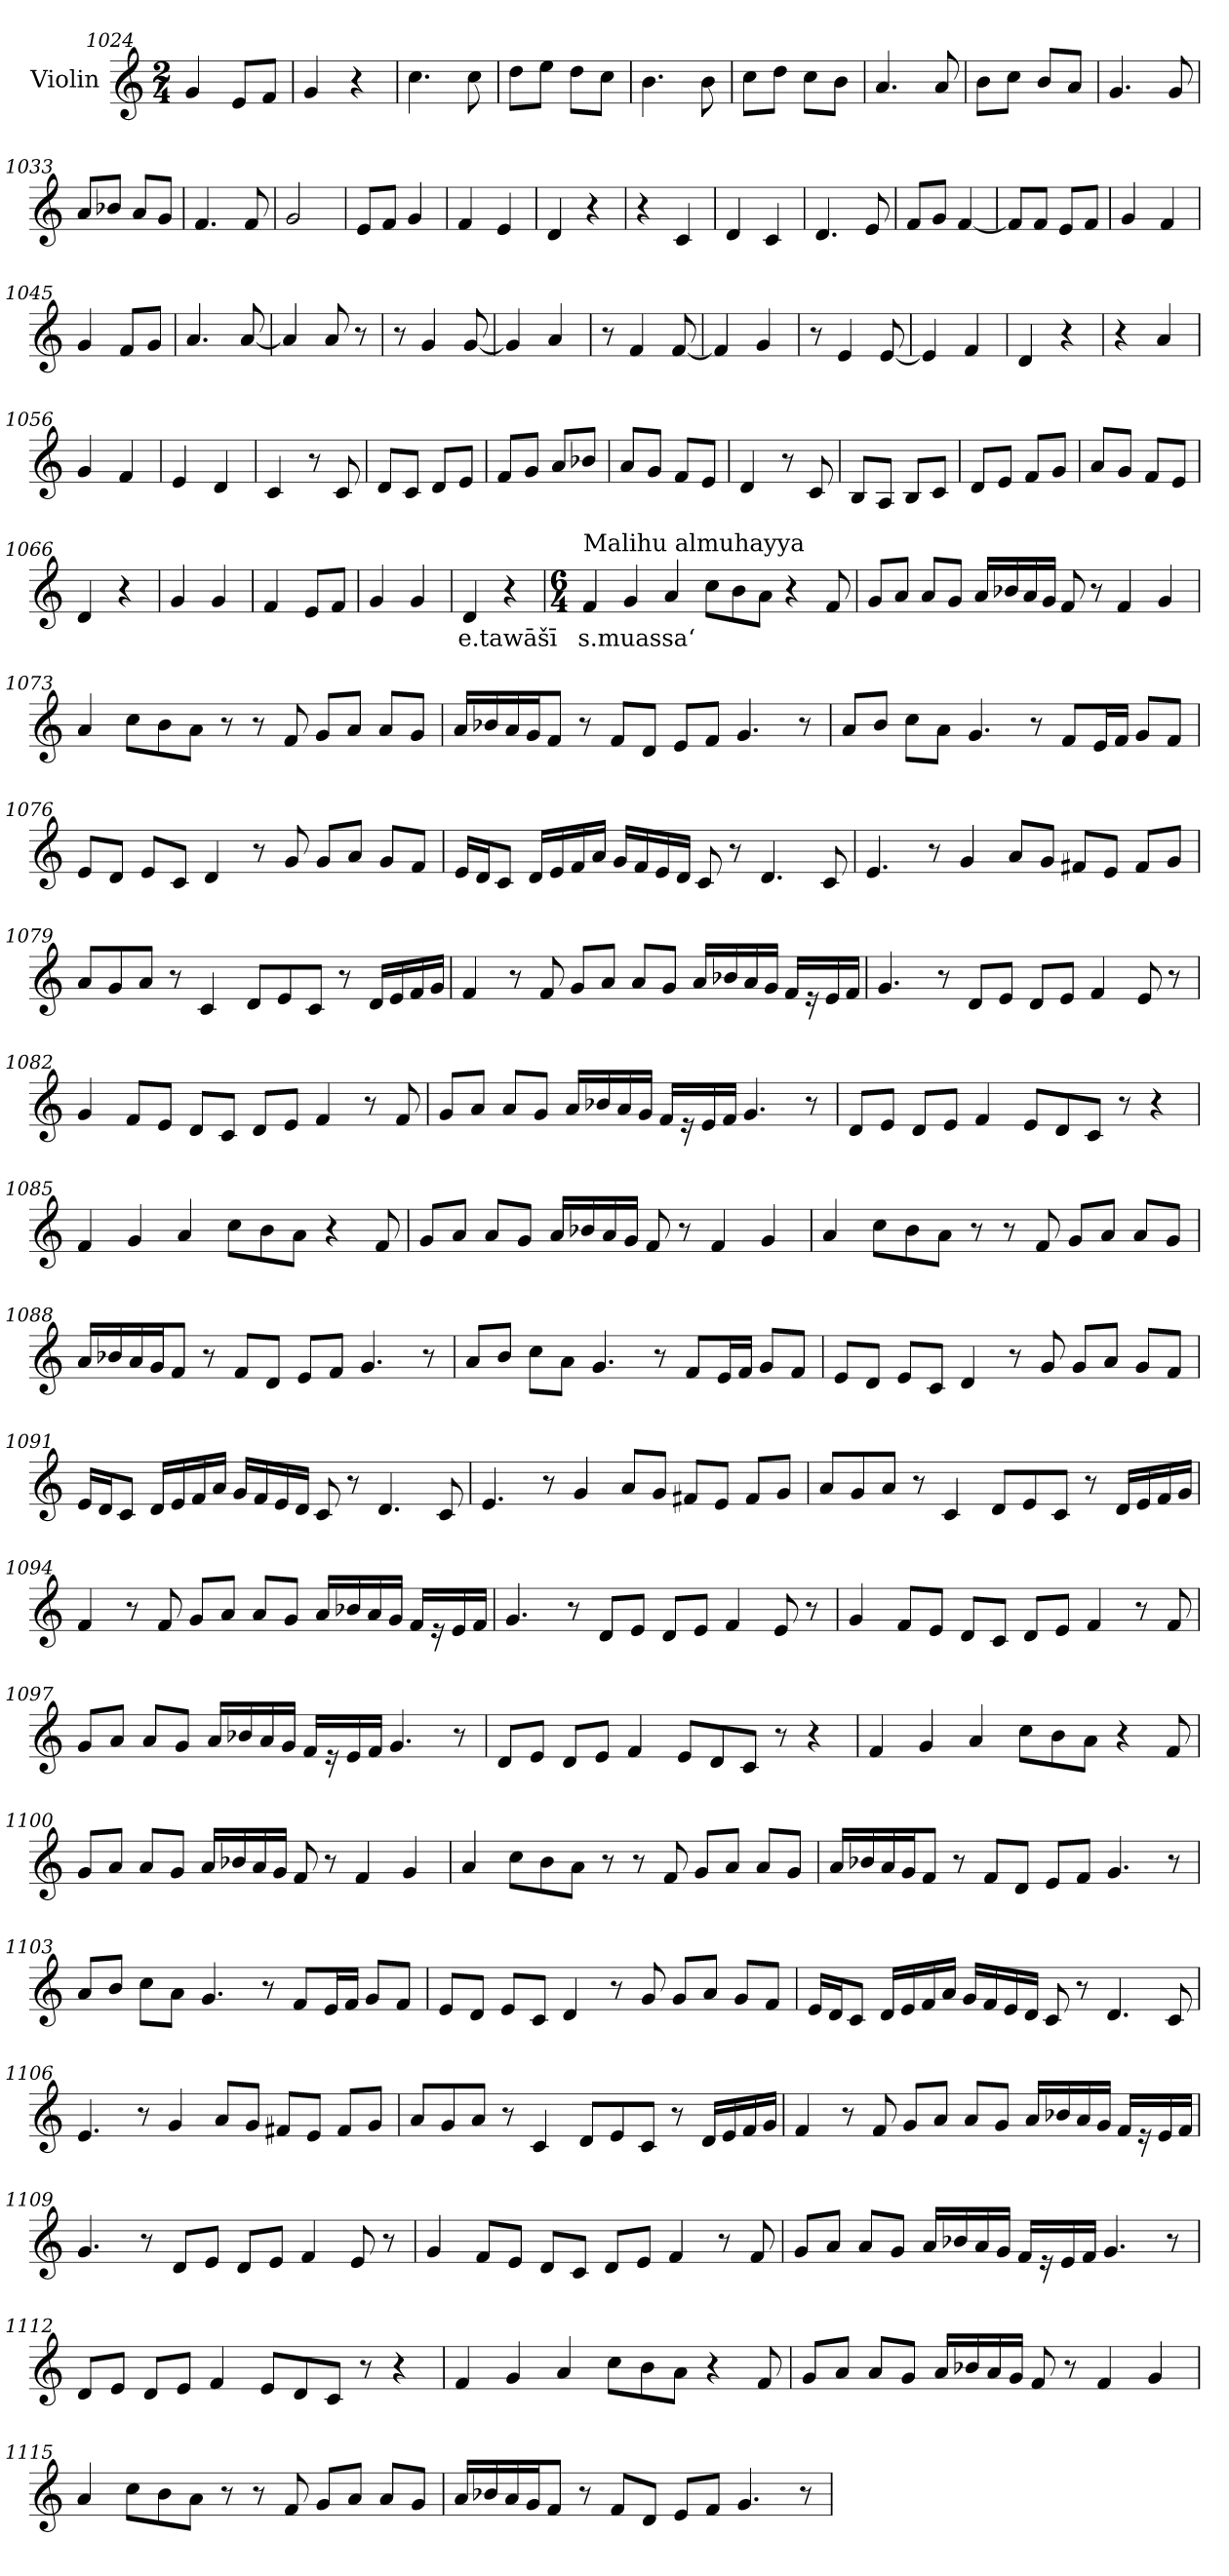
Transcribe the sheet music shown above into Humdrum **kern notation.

**kern	**text
*part1	*part1
*staff1	*staff1
*I"Violin	*
*clefG2	*
*k[]	*
*M2/4	*
=1024	=1024
4g/	.
8e/L	.
8f/J	.
=1025	=1025
4g/	.
4r	.
=1026	=1026
4.cc\	.
8cc\	.
=1027	=1027
8dd\L	.
8ee\J	.
8dd\L	.
8cc\J	.
=1028	=1028
4.b\	.
8b\	.
=1029	=1029
8cc\L	.
8dd\J	.
8cc\L	.
8b\J	.
=1030	=1030
4.a/	.
8a/	.
=1031	=1031
8b\L	.
8cc\J	.
8b/L	.
8a/J	.
=1032	=1032
4.g/	.
8g/	.
!!LO:LB:g=z
=1033	=1033
8a/L	.
8b-X/J	.
8a/L	.
8g/J	.
=1034	=1034
4.f/	.
8f/	.
=1035	=1035
2g/	.
=1036	=1036
8e/L	.
8f/J	.
4g/	.
=1037	=1037
4f/	.
4e/	.
=1038	=1038
4d/	.
4r	.
=1039	=1039
4r	.
4c/	.
=1040	=1040
4d/	.
4c/	.
=1041	=1041
4.d/	.
8e/	.
=1042	=1042
8f/L	.
8g/J	.
[4f/	.
!!LO:LB:g=z
=1043	=1043
8f/L]	.
8f/J	.
8e/L	.
8f/J	.
=1044	=1044
4g/	.
4f/	.
=1045	=1045
4g/	.
8f/L	.
8g/J	.
=1046	=1046
4.a/	.
[8a/	.
=1047	=1047
4a/]	.
8a/	.
8r	.
=1048	=1048
8r	.
4g/	.
[8g/	.
=1049	=1049
4g/]	.
4a/	.
=1050	=1050
8r	.
4f/	.
[8f/	.
=1051	=1051
4f/]	.
4g/	.
!!LO:LB:g=z
=1052	=1052
8r	.
4e/	.
[8e/	.
=1053	=1053
4e/]	.
4f/	.
=1054	=1054
4d/	.
4r	.
=1055	=1055
4r	.
4a/	.
=1056	=1056
4g/	.
4f/	.
=1057	=1057
4e/	.
4d/	.
=1058	=1058
4c/	.
8r	.
8c/	.
=1059	=1059
8d/L	.
8c/J	.
8d/L	.
8e/J	.
=1060	=1060
8f/L	.
8g/J	.
8a/L	.
8b-X/J	.
!!LO:LB:g=z
=1061	=1061
8a/L	.
8g/J	.
8f/L	.
8e/J	.
=1062	=1062
4d/	.
8r	.
8c/	.
=1063	=1063
8B/L	.
8A/J	.
8B/L	.
8c/J	.
=1064	=1064
8d/L	.
8e/J	.
8f/L	.
8g/J	.
=1065	=1065
8a/L	.
8g/J	.
8f/L	.
8e/J	.
=1066	=1066
4d/	.
4r	.
=1067	=1067
4g/	.
4g/	.
=1068	=1068
4f/	.
8e/L	.
8f/J	.
=1069	=1069
4g/	.
4g/	.
!!LO:LB:g=z
=1070	=1070
!	!LO:LY:b
4d/	e.tawāšī
4r	.
=1071	=1071
*M6/4	*
*MM70	*
!LO:TX:a:t=Malihu almuhayya	!
!	!LO:LY:b
4f/	s.muassa‘
4g/	.
4a/	.
8cc\L	.
8b\	.
8a\J	.
4r	.
8f/	.
=1072	=1072
8g/L	.
8a/J	.
8a/L	.
8g/J	.
16a/LL	.
16b-X/	.
16a/	.
16g/JJ	.
8f/	.
8r	.
4f/	.
4g/	.
!!LO:PB:g=z
=1073	=1073
4a/	.
8cc\L	.
8b\	.
8a\J	.
8r	.
8r	.
8f/	.
8g/L	.
8a/J	.
8a/L	.
8g/J	.
=1074	=1074
16a/LL	.
16b-X/	.
16a/	.
16g/J	.
8f/J	.
8r	.
8f/L	.
8d/J	.
8e/L	.
8f/J	.
4.g/	.
8r	.
=1075	=1075
8a/L	.
8b/J	.
8cc\L	.
8a\J	.
4.g/	.
8r	.
8f/L	.
16e/L	.
16f/JJ	.
8g/L	.
8f/J	.
!!LO:LB:g=z
=1076	=1076
8e/L	.
8d/J	.
8e/L	.
8c/J	.
4d/	.
8r	.
8g/	.
8g/L	.
8a/J	.
8g/L	.
8f/J	.
=1077	=1077
16e/LL	.
16d/J	.
8c/J	.
16d/LL	.
16e/	.
16f/	.
16a/JJ	.
16g/LL	.
16f/	.
16e/	.
16d/JJ	.
8c/	.
8r	.
4.d/	.
8c/	.
=1078	=1078
4.e/	.
8r	.
4g/	.
8a/L	.
8g/J	.
8f#X/L	.
8e/J	.
8f#/L	.
8g/J	.
!!LO:LB:g=z
=1079	=1079
8a/L	.
8g/	.
8a/J	.
8r	.
4c/	.
8d/L	.
8e/	.
8c/J	.
8r	.
16d/LL	.
16e/	.
16f/	.
16g/JJ	.
=1080	=1080
4f/	.
8r	.
8f/	.
8g/L	.
8a/J	.
8a/L	.
8g/J	.
16a/LL	.
16b-X/	.
16a/	.
16g/JJ	.
16f/LL	.
16r	.
16e/	.
16f/JJ	.
=1081	=1081
4.g/	.
8r	.
8d/L	.
8e/J	.
8d/L	.
8e/J	.
4f/	.
8e/	.
8r	.
!!LO:LB:g=z
=1082	=1082
4g/	.
8f/L	.
8e/J	.
8d/L	.
8c/J	.
8d/L	.
8e/J	.
4f/	.
8r	.
8f/	.
=1083	=1083
8g/L	.
8a/J	.
8a/L	.
8g/J	.
16a/LL	.
16b-X/	.
16a/	.
16g/JJ	.
16f/LL	.
16r	.
16e/	.
16f/JJ	.
4.g/	.
8r	.
=1084	=1084
8d/L	.
8e/J	.
8d/L	.
8e/J	.
4f/	.
8e/L	.
8d/	.
8c/J	.
8r	.
4r	.
!!LO:LB:g=z
=1085	=1085
4f/	.
4g/	.
4a/	.
8cc\L	.
8b\	.
8a\J	.
4r	.
8f/	.
=1086	=1086
8g/L	.
8a/J	.
8a/L	.
8g/J	.
16a/LL	.
16b-X/	.
16a/	.
16g/JJ	.
8f/	.
8r	.
4f/	.
4g/	.
=1087	=1087
4a/	.
8cc\L	.
8b\	.
8a\J	.
8r	.
8r	.
8f/	.
8g/L	.
8a/J	.
8a/L	.
8g/J	.
!!LO:LB:g=z
=1088	=1088
16a/LL	.
16b-X/	.
16a/	.
16g/J	.
8f/J	.
8r	.
8f/L	.
8d/J	.
8e/L	.
8f/J	.
4.g/	.
8r	.
=1089	=1089
8a/L	.
8b/J	.
8cc\L	.
8a\J	.
4.g/	.
8r	.
8f/L	.
16e/L	.
16f/JJ	.
8g/L	.
8f/J	.
=1090	=1090
8e/L	.
8d/J	.
8e/L	.
8c/J	.
4d/	.
8r	.
8g/	.
8g/L	.
8a/J	.
8g/L	.
8f/J	.
!!LO:LB:g=z
=1091	=1091
16e/LL	.
16d/J	.
8c/J	.
16d/LL	.
16e/	.
16f/	.
16a/JJ	.
16g/LL	.
16f/	.
16e/	.
16d/JJ	.
8c/	.
8r	.
4.d/	.
8c/	.
=1092	=1092
4.e/	.
8r	.
4g/	.
8a/L	.
8g/J	.
8f#X/L	.
8e/J	.
8f#/L	.
8g/J	.
=1093	=1093
8a/L	.
8g/	.
8a/J	.
8r	.
4c/	.
8d/L	.
8e/	.
8c/J	.
8r	.
16d/LL	.
16e/	.
16f/	.
16g/JJ	.
!!LO:LB:g=z
=1094	=1094
4f/	.
8r	.
8f/	.
8g/L	.
8a/J	.
8a/L	.
8g/J	.
16a/LL	.
16b-X/	.
16a/	.
16g/JJ	.
16f/LL	.
16r	.
16e/	.
16f/JJ	.
=1095	=1095
4.g/	.
8r	.
8d/L	.
8e/J	.
8d/L	.
8e/J	.
4f/	.
8e/	.
8r	.
!!LO:PB:g=z
=1096	=1096
4g/	.
8f/L	.
8e/J	.
8d/L	.
8c/J	.
8d/L	.
8e/J	.
4f/	.
8r	.
8f/	.
=1097	=1097
8g/L	.
8a/J	.
8a/L	.
8g/J	.
16a/LL	.
16b-X/	.
16a/	.
16g/JJ	.
16f/LL	.
16r	.
16e/	.
16f/JJ	.
4.g/	.
8r	.
=1098	=1098
8d/L	.
8e/J	.
8d/L	.
8e/J	.
4f/	.
8e/L	.
8d/	.
8c/J	.
8r	.
4r	.
!!LO:LB:g=z
=1099	=1099
4f/	.
4g/	.
4a/	.
8cc\L	.
8b\	.
8a\J	.
4r	.
8f/	.
=1100	=1100
8g/L	.
8a/J	.
8a/L	.
8g/J	.
16a/LL	.
16b-X/	.
16a/	.
16g/JJ	.
8f/	.
8r	.
4f/	.
4g/	.
=1101	=1101
4a/	.
8cc\L	.
8b\	.
8a\J	.
8r	.
8r	.
8f/	.
8g/L	.
8a/J	.
8a/L	.
8g/J	.
!!LO:LB:g=z
=1102	=1102
16a/LL	.
16b-X/	.
16a/	.
16g/J	.
8f/J	.
8r	.
8f/L	.
8d/J	.
8e/L	.
8f/J	.
4.g/	.
8r	.
=1103	=1103
8a/L	.
8b/J	.
8cc\L	.
8a\J	.
4.g/	.
8r	.
8f/L	.
16e/L	.
16f/JJ	.
8g/L	.
8f/J	.
=1104	=1104
8e/L	.
8d/J	.
8e/L	.
8c/J	.
4d/	.
8r	.
8g/	.
8g/L	.
8a/J	.
8g/L	.
8f/J	.
!!LO:LB:g=z
=1105	=1105
16e/LL	.
16d/J	.
8c/J	.
16d/LL	.
16e/	.
16f/	.
16a/JJ	.
16g/LL	.
16f/	.
16e/	.
16d/JJ	.
8c/	.
8r	.
4.d/	.
8c/	.
=1106	=1106
4.e/	.
8r	.
4g/	.
8a/L	.
8g/J	.
8f#X/L	.
8e/J	.
8f#/L	.
8g/J	.
=1107	=1107
8a/L	.
8g/	.
8a/J	.
8r	.
4c/	.
8d/L	.
8e/	.
8c/J	.
8r	.
16d/LL	.
16e/	.
16f/	.
16g/JJ	.
!!LO:LB:g=z
=1108	=1108
4f/	.
8r	.
8f/	.
8g/L	.
8a/J	.
8a/L	.
8g/J	.
16a/LL	.
16b-X/	.
16a/	.
16g/JJ	.
16f/LL	.
16r	.
16e/	.
16f/JJ	.
=1109	=1109
4.g/	.
8r	.
8d/L	.
8e/J	.
8d/L	.
8e/J	.
4f/	.
8e/	.
8r	.
!!LO:LB:g=z
=1110	=1110
4g/	.
8f/L	.
8e/J	.
8d/L	.
8c/J	.
8d/L	.
8e/J	.
4f/	.
8r	.
8f/	.
=1111	=1111
8g/L	.
8a/J	.
8a/L	.
8g/J	.
16a/LL	.
16b-X/	.
16a/	.
16g/JJ	.
16f/LL	.
16r	.
16e/	.
16f/JJ	.
4.g/	.
8r	.
=1112	=1112
8d/L	.
8e/J	.
8d/L	.
8e/J	.
4f/	.
8e/L	.
8d/	.
8c/J	.
8r	.
4r	.
!!LO:LB:g=z
=1113	=1113
4f/	.
4g/	.
4a/	.
8cc\L	.
8b\	.
8a\J	.
4r	.
8f/	.
=1114	=1114
8g/L	.
8a/J	.
8a/L	.
8g/J	.
16a/LL	.
16b-X/	.
16a/	.
16g/JJ	.
8f/	.
8r	.
4f/	.
4g/	.
=1115	=1115
4a/	.
8cc\L	.
8b\	.
8a\J	.
8r	.
8r	.
8f/	.
8g/L	.
8a/J	.
8a/L	.
8g/J	.
!!LO:LB:g=z
=1116	=1116
16a/LL	.
16b-X/	.
16a/	.
16g/J	.
8f/J	.
8r	.
8f/L	.
8d/J	.
8e/L	.
8f/J	.
4.g/	.
8r	.
=	=
*-	*-
